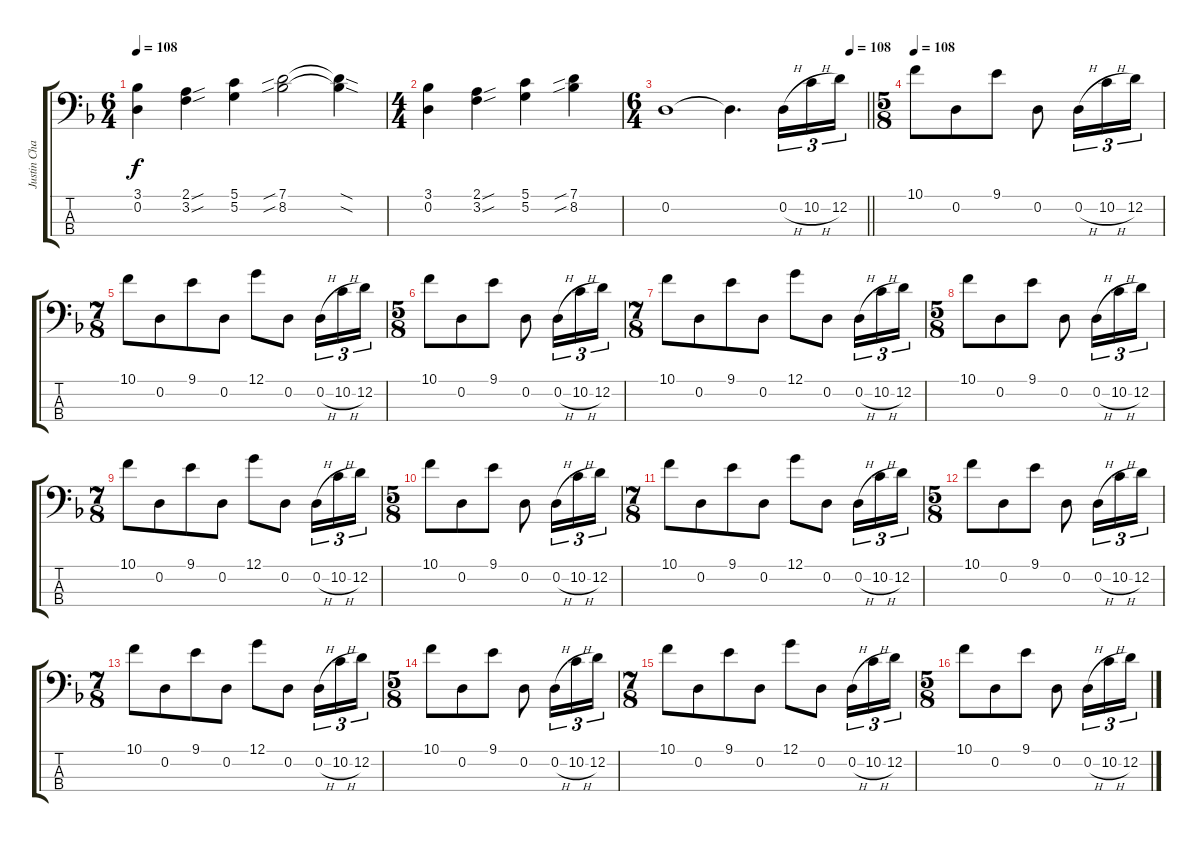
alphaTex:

\track ("Justin Chancellor" "Justin Cha") {mute instrument electricbasspick}
\staff {score tabs}
\tuning (G2 D2 A1 D1) {hide}
\ts (6 4)
\tempo 108
\tempo 67
\tempo 108
\clef f4
\ks dminor
(3.1 0.2).4{dy f instrument electricbasspick} (2.1{sou} 3.2{sou}).4 (5.1 5.2).4 (7.1{sib} 8.2{sib}).2 (7.1{sod t} 8.2{sod t}).4 |
\ts (4 4)
(3.1 0.2).4 (2.1{sou} 3.2{sou}).4 (5.1 5.2).4 (7.1{sib} 8.2{sib}).4 |
\ts (6 4)
\tempo (108 0.9166666666666666)
\barLineRight lightlight
0.2.1 0.2{t}.4{d} 0.2{h}.16{tu (3 2)} 10.2{h}.16{tu (3 2)} 12.2.16{tu (3 2)} |
\ts (5 8)
\tempo 108
10.1.8 0.2.8 9.1.8 0.2.8 0.2{h}.16{tu (3 2)} 10.2{h}.16{tu (3 2)} 12.2.16{tu (3 2)} |
\ts (7 8)
10.1.8 0.2.8 9.1.8 0.2.8 12.1.8 0.2.8 0.2{h}.16{tu (3 2)} 10.2{h}.16{tu (3 2)} 12.2.16{tu (3 2)} |
\ts (5 8)
10.1.8 0.2.8 9.1.8 0.2.8 0.2{h}.16{tu (3 2)} 10.2{h}.16{tu (3 2)} 12.2.16{tu (3 2)} |
\ts (7 8)
10.1.8 0.2.8 9.1.8 0.2.8 12.1.8 0.2.8 0.2{h}.16{tu (3 2)} 10.2{h}.16{tu (3 2)} 12.2.16{tu (3 2)} |
\ts (5 8)
10.1.8 0.2.8 9.1.8 0.2.8 0.2{h}.16{tu (3 2)} 10.2{h}.16{tu (3 2)} 12.2.16{tu (3 2)} |
\ts (7 8)
10.1.8 0.2.8 9.1.8 0.2.8 12.1.8 0.2.8 0.2{h}.16{tu (3 2)} 10.2{h}.16{tu (3 2)} 12.2.16{tu (3 2)} |
\ts (5 8)
10.1.8 0.2.8 9.1.8 0.2.8 0.2{h}.16{tu (3 2)} 10.2{h}.16{tu (3 2)} 12.2.16{tu (3 2)} |
\ts (7 8)
10.1.8 0.2.8 9.1.8 0.2.8 12.1.8 0.2.8 0.2{h}.16{tu (3 2)} 10.2{h}.16{tu (3 2)} 12.2.16{tu (3 2)} |
\ts (5 8)
10.1.8 0.2.8 9.1.8 0.2.8 0.2{h}.16{tu (3 2)} 10.2{h}.16{tu (3 2)} 12.2.16{tu (3 2)} |
\ts (7 8)
10.1.8 0.2.8 9.1.8 0.2.8 12.1.8 0.2.8 0.2{h}.16{tu (3 2)} 10.2{h}.16{tu (3 2)} 12.2.16{tu (3 2)} |
\ts (5 8)
10.1.8 0.2.8 9.1.8 0.2.8 0.2{h}.16{tu (3 2)} 10.2{h}.16{tu (3 2)} 12.2.16{tu (3 2)} |
\ts (7 8)
10.1.8 0.2.8 9.1.8 0.2.8 12.1.8 0.2.8 0.2{h}.16{tu (3 2)} 10.2{h}.16{tu (3 2)} 12.2.16{tu (3 2)} |
\ts (5 8)
10.1.8 0.2.8 9.1.8 0.2.8 0.2{h}.16{tu (3 2)} 10.2{h}.16{tu (3 2)} 12.2.16{tu (3 2)}
